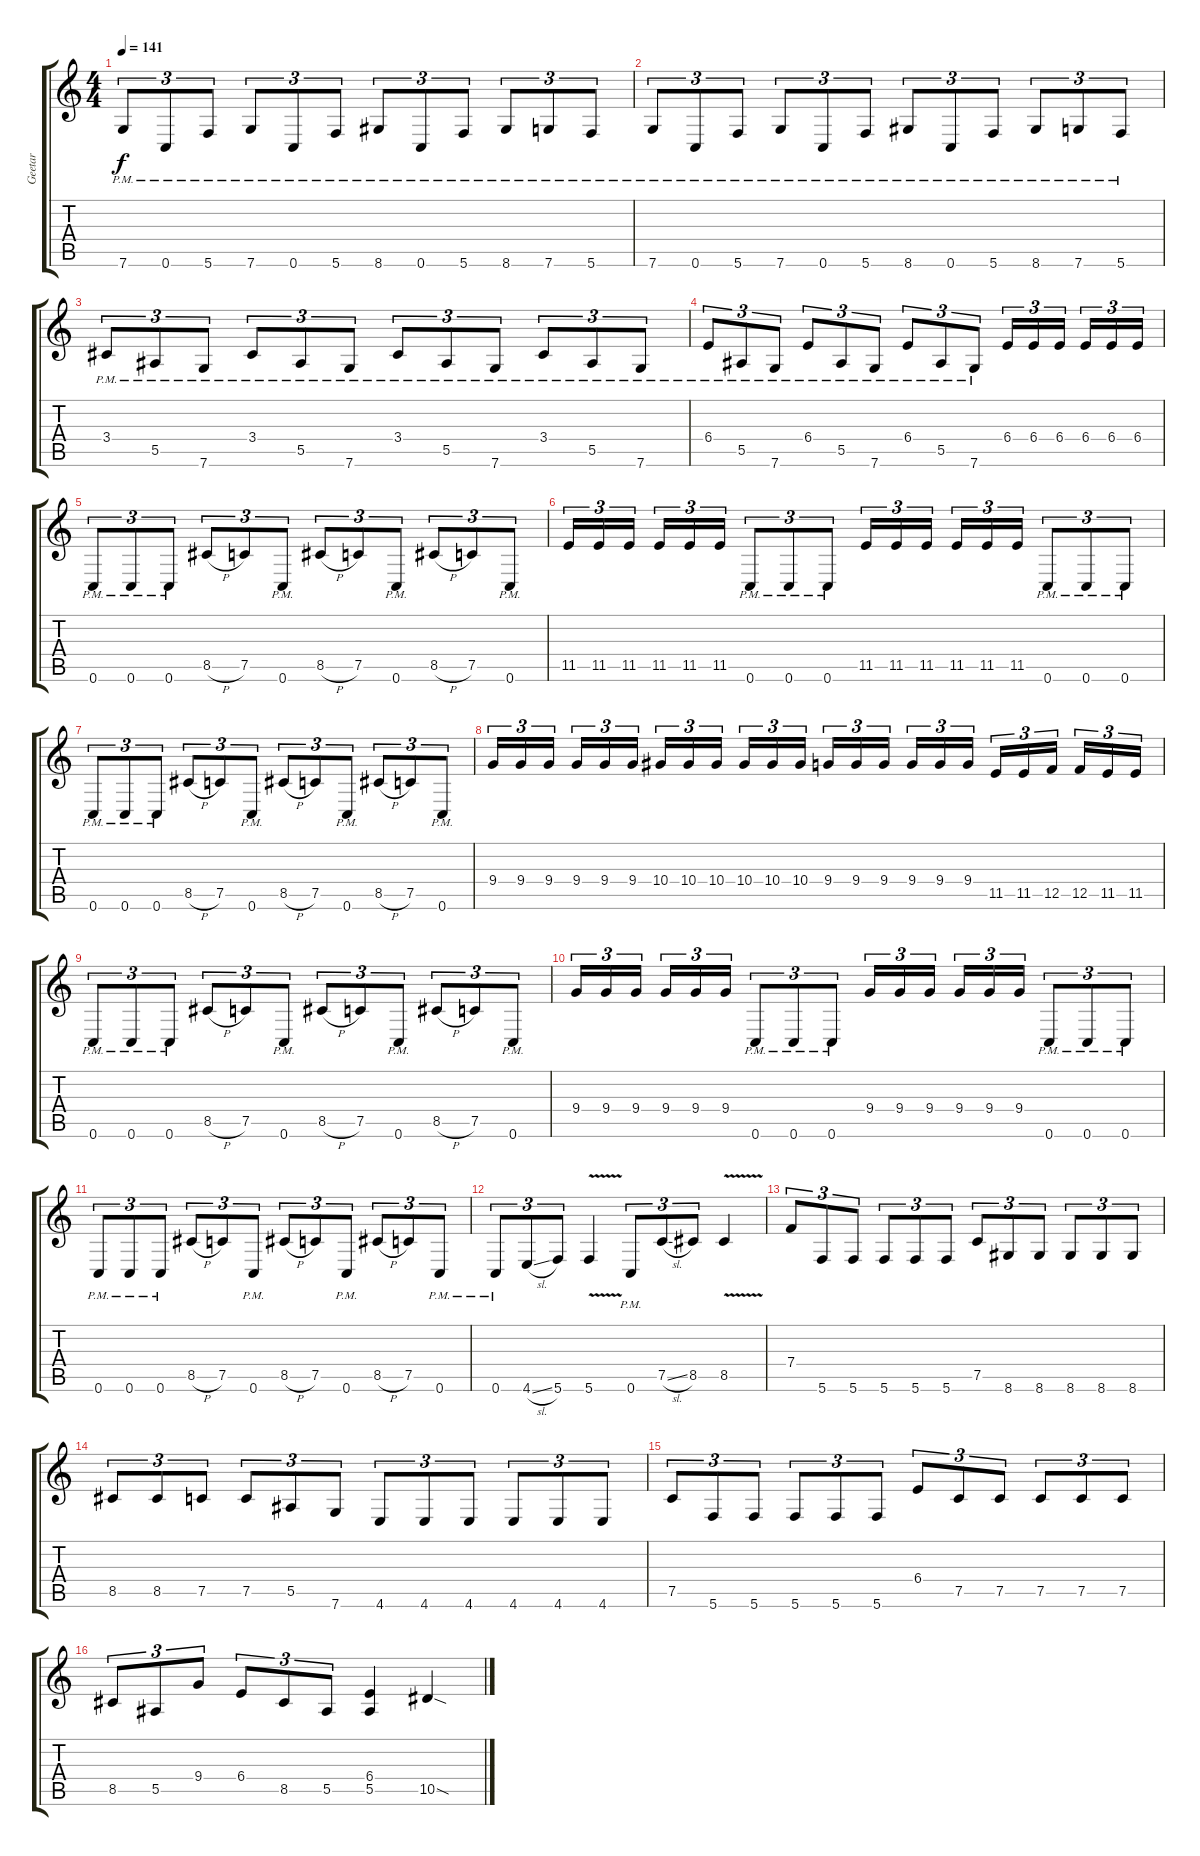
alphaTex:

\track ("Geetar" "Geetar") {instrument overdrivenguitar}
\staff {score tabs}
\tuning (C4 G3 Eb3 Bb2 F2 C2) {hide}
\ts (4 4)
\tempo 141
\clef g2
\ks c
7.6{pm}.8{tu (3 2) dy f} 0.6{pm}.8{tu (3 2)} 5.6{pm}.8{tu (3 2)} 7.6{pm}.8{tu (3 2)} 0.6{pm}.8{tu (3 2)} 5.6{pm}.8{tu (3 2)} 8.6{pm}.8{tu (3 2)} 0.6{pm}.8{tu (3 2)} 5.6{pm}.8{tu (3 2)} 8.6{pm}.8{tu (3 2)} 7.6{pm}.8{tu (3 2)} 5.6{pm}.8{tu (3 2)} |
7.6{pm}.8{tu (3 2)} 0.6{pm}.8{tu (3 2)} 5.6{pm}.8{tu (3 2)} 7.6{pm}.8{tu (3 2)} 0.6{pm}.8{tu (3 2)} 5.6{pm}.8{tu (3 2)} 8.6{pm}.8{tu (3 2)} 0.6{pm}.8{tu (3 2)} 5.6{pm}.8{tu (3 2)} 8.6{pm}.8{tu (3 2)} 7.6{pm}.8{tu (3 2)} 5.6{pm}.8{tu (3 2)} |
3.4{pm}.8{tu (3 2)} 5.5{pm}.8{tu (3 2)} 7.6{pm}.8{tu (3 2)} 3.4{pm}.8{tu (3 2)} 5.5{pm}.8{tu (3 2)} 7.6{pm}.8{tu (3 2)} 3.4{pm}.8{tu (3 2)} 5.5{pm}.8{tu (3 2)} 7.6{pm}.8{tu (3 2)} 3.4{pm}.8{tu (3 2)} 5.5{pm}.8{tu (3 2)} 7.6{pm}.8{tu (3 2)} |
6.4{pm}.8{tu (3 2)} 5.5{pm}.8{tu (3 2)} 7.6{pm}.8{tu (3 2)} 6.4{pm}.8{tu (3 2)} 5.5{pm}.8{tu (3 2)} 7.6{pm}.8{tu (3 2)} 6.4{pm}.8{tu (3 2)} 5.5{pm}.8{tu (3 2)} 7.6{pm}.8{tu (3 2)} 6.4.16{tu (3 2)} 6.4.16{tu (3 2)} 6.4.16{tu (3 2)} 6.4.16{tu (3 2)} 6.4.16{tu (3 2)} 6.4.16{tu (3 2)} |
0.6{pm}.8{tu (3 2)} 0.6{pm}.8{tu (3 2)} 0.6{pm}.8{tu (3 2)} 8.5{h}.8{tu (3 2)} 7.5.8{tu (3 2)} 0.6{pm}.8{tu (3 2)} 8.5{h}.8{tu (3 2)} 7.5.8{tu (3 2)} 0.6{pm}.8{tu (3 2)} 8.5{h}.8{tu (3 2)} 7.5.8{tu (3 2)} 0.6{pm}.8{tu (3 2)} |
11.5.16{tu (3 2)} 11.5.16{tu (3 2)} 11.5.16{tu (3 2)} 11.5.16{tu (3 2)} 11.5.16{tu (3 2)} 11.5.16{tu (3 2)} 0.6{pm}.8{tu (3 2)} 0.6{pm}.8{tu (3 2)} 0.6{pm}.8{tu (3 2)} 11.5.16{tu (3 2)} 11.5.16{tu (3 2)} 11.5.16{tu (3 2)} 11.5.16{tu (3 2)} 11.5.16{tu (3 2)} 11.5.16{tu (3 2)} 0.6{pm}.8{tu (3 2)} 0.6{pm}.8{tu (3 2)} 0.6{pm}.8{tu (3 2)} |
0.6{pm}.8{tu (3 2)} 0.6{pm}.8{tu (3 2)} 0.6{pm}.8{tu (3 2)} 8.5{h}.8{tu (3 2)} 7.5.8{tu (3 2)} 0.6{pm}.8{tu (3 2)} 8.5{h}.8{tu (3 2)} 7.5.8{tu (3 2)} 0.6{pm}.8{tu (3 2)} 8.5{h}.8{tu (3 2)} 7.5.8{tu (3 2)} 0.6{pm}.8{tu (3 2)} |
9.4.16{tu (3 2)} 9.4.16{tu (3 2)} 9.4.16{tu (3 2)} 9.4.16{tu (3 2)} 9.4.16{tu (3 2)} 9.4.16{tu (3 2)} 10.4.16{tu (3 2)} 10.4.16{tu (3 2)} 10.4.16{tu (3 2)} 10.4.16{tu (3 2)} 10.4.16{tu (3 2)} 10.4.16{tu (3 2)} 9.4.16{tu (3 2)} 9.4.16{tu (3 2)} 9.4.16{tu (3 2)} 9.4.16{tu (3 2)} 9.4.16{tu (3 2)} 9.4.16{tu (3 2)} 11.5.16{tu (3 2)} 11.5.16{tu (3 2)} 12.5.16{tu (3 2)} 12.5.16{tu (3 2)} 11.5.16{tu (3 2)} 11.5.16{tu (3 2)} |
0.6{pm}.8{tu (3 2)} 0.6{pm}.8{tu (3 2)} 0.6{pm}.8{tu (3 2)} 8.5{h}.8{tu (3 2)} 7.5.8{tu (3 2)} 0.6{pm}.8{tu (3 2)} 8.5{h}.8{tu (3 2)} 7.5.8{tu (3 2)} 0.6{pm}.8{tu (3 2)} 8.5{h}.8{tu (3 2)} 7.5.8{tu (3 2)} 0.6{pm}.8{tu (3 2)} |
9.4.16{tu (3 2)} 9.4.16{tu (3 2)} 9.4.16{tu (3 2)} 9.4.16{tu (3 2)} 9.4.16{tu (3 2)} 9.4.16{tu (3 2)} 0.6{pm}.8{tu (3 2)} 0.6{pm}.8{tu (3 2)} 0.6{pm}.8{tu (3 2)} 9.4.16{tu (3 2)} 9.4.16{tu (3 2)} 9.4.16{tu (3 2)} 9.4.16{tu (3 2)} 9.4.16{tu (3 2)} 9.4.16{tu (3 2)} 0.6{pm}.8{tu (3 2)} 0.6{pm}.8{tu (3 2)} 0.6{pm}.8{tu (3 2)} |
0.6{pm}.8{tu (3 2)} 0.6{pm}.8{tu (3 2)} 0.6{pm}.8{tu (3 2)} 8.5{h}.8{tu (3 2)} 7.5.8{tu (3 2)} 0.6{pm}.8{tu (3 2)} 8.5{h}.8{tu (3 2)} 7.5.8{tu (3 2)} 0.6{pm}.8{tu (3 2)} 8.5{h}.8{tu (3 2)} 7.5.8{tu (3 2)} 0.6{pm}.8{tu (3 2)} |
0.6{pm}.8{tu (3 2)} 4.6{sl}.8{tu (3 2)} 5.6.8{tu (3 2)} 5.6{v}.4 0.6{pm}.8{tu (3 2)} 7.5{sl}.8{tu (3 2)} 8.5.8{tu (3 2)} 8.5{v}.4 |
7.4.8{tu (3 2)} 5.6.8{tu (3 2)} 5.6.8{tu (3 2)} 5.6.8{tu (3 2)} 5.6.8{tu (3 2)} 5.6.8{tu (3 2)} 7.5.8{tu (3 2)} 8.6.8{tu (3 2)} 8.6.8{tu (3 2)} 8.6.8{tu (3 2)} 8.6.8{tu (3 2)} 8.6.8{tu (3 2)} |
8.5.8{tu (3 2)} 8.5.8{tu (3 2)} 7.5.8{tu (3 2)} 7.5.8{tu (3 2)} 5.5.8{tu (3 2)} 7.6.8{tu (3 2)} 4.6.8{tu (3 2)} 4.6.8{tu (3 2)} 4.6.8{tu (3 2)} 4.6.8{tu (3 2)} 4.6.8{tu (3 2)} 4.6.8{tu (3 2)} |
7.5.8{tu (3 2)} 5.6.8{tu (3 2)} 5.6.8{tu (3 2)} 5.6.8{tu (3 2)} 5.6.8{tu (3 2)} 5.6.8{tu (3 2)} 6.4.8{tu (3 2)} 7.5.8{tu (3 2)} 7.5.8{tu (3 2)} 7.5.8{tu (3 2)} 7.5.8{tu (3 2)} 7.5.8{tu (3 2)} |
8.5.8{tu (3 2)} 5.5.8{tu (3 2)} 9.4.8{tu (3 2)} 6.4.8{tu (3 2)} 8.5.8{tu (3 2)} 5.5.8{tu (3 2)} (6.4 5.5).4 10.5{sod}.4
